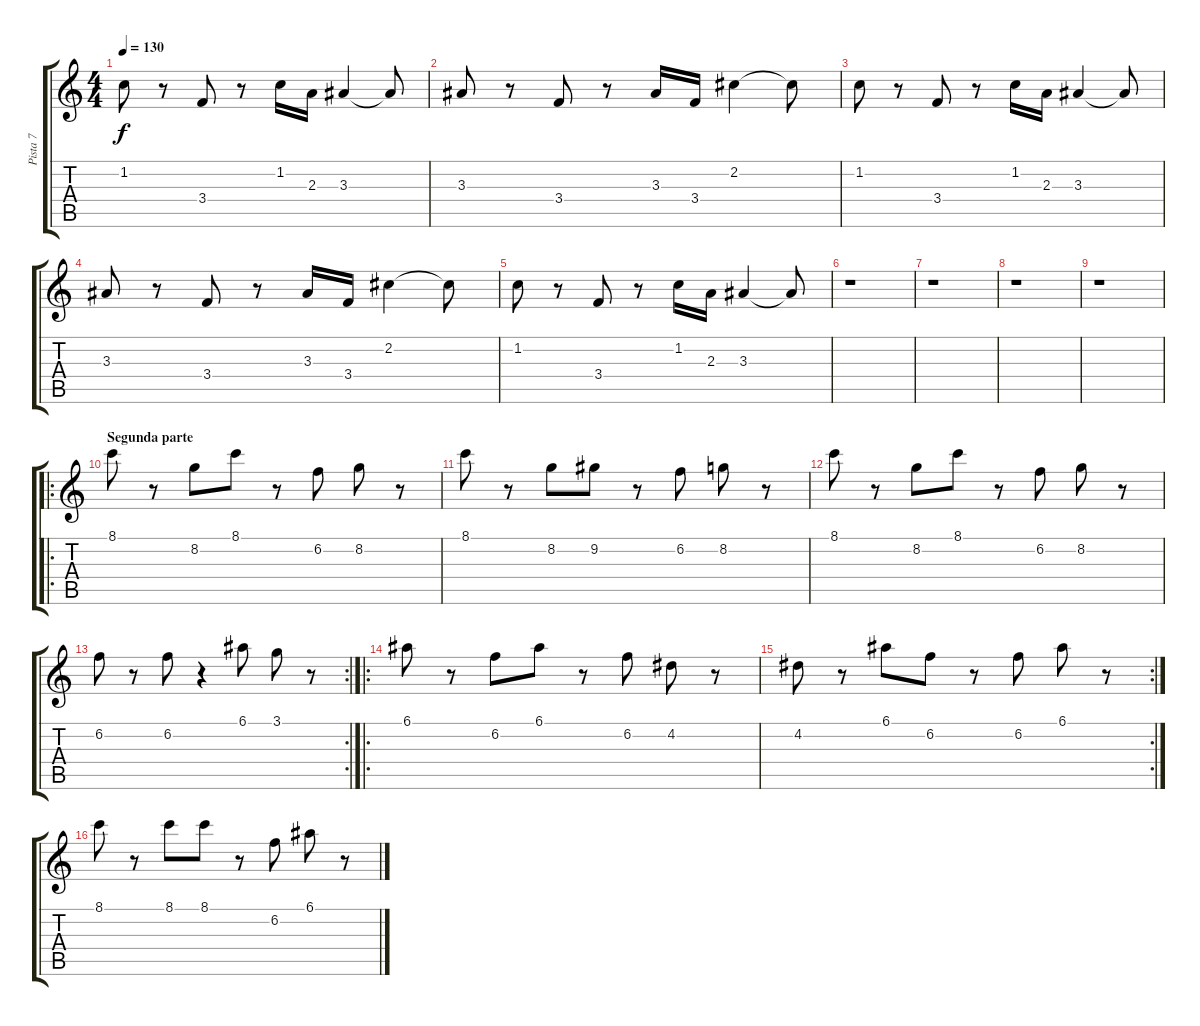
\track ("Pista 7" "Pista 7") {instrument acousticguitarsteel}
\staff {score tabs}
\tuning (E4 B3 G3 D3 A2 E2) {hide}
\ts (4 4)
\tempo 130
\clef g2
\ks c
1.2.8{dy f} r.8 3.4.8 r.8 1.2.16 2.3.16 3.3.4 3.3{t}.8 |
3.3.8 r.8 3.4.8 r.8 3.3.16 3.4.16 2.2.4 2.2{t}.8 |
1.2.8 r.8 3.4.8 r.8 1.2.16 2.3.16 3.3.4 3.3{t}.8 |
3.3.8 r.8 3.4.8 r.8 3.3.16 3.4.16 2.2.4 2.2{t}.8 |
1.2.8 r.8 3.4.8 r.8 1.2.16 2.3.16 3.3.4 3.3{t}.8 |
r.1 |
r.1 |
r.1 |
r.1 |
\ro
\section ("" "Segunda parte")
8.1.8 r.8 8.2.8 8.1.8 r.8 6.2.8 8.2.8 r.8 |
8.1.8 r.8 8.2.8 9.2.8 r.8 6.2.8 8.2.8 r.8 |
8.1.8 r.8 8.2.8 8.1.8 r.8 6.2.8 8.2.8 r.8 |
\rc 2
6.2.8 r.8 6.2.8 r.4 6.1.8 3.1.8 r.8 |
\ro
6.1.8 r.8 6.2.8 6.1.8 r.8 6.2.8 4.2.8 r.8 |
\rc 2
4.2.8 r.8 6.1.8 6.2.8 r.8 6.2.8 6.1.8 r.8 |
8.1.8 r.8 8.1.8 8.1.8 r.8 6.2.8 6.1.8 r.8
